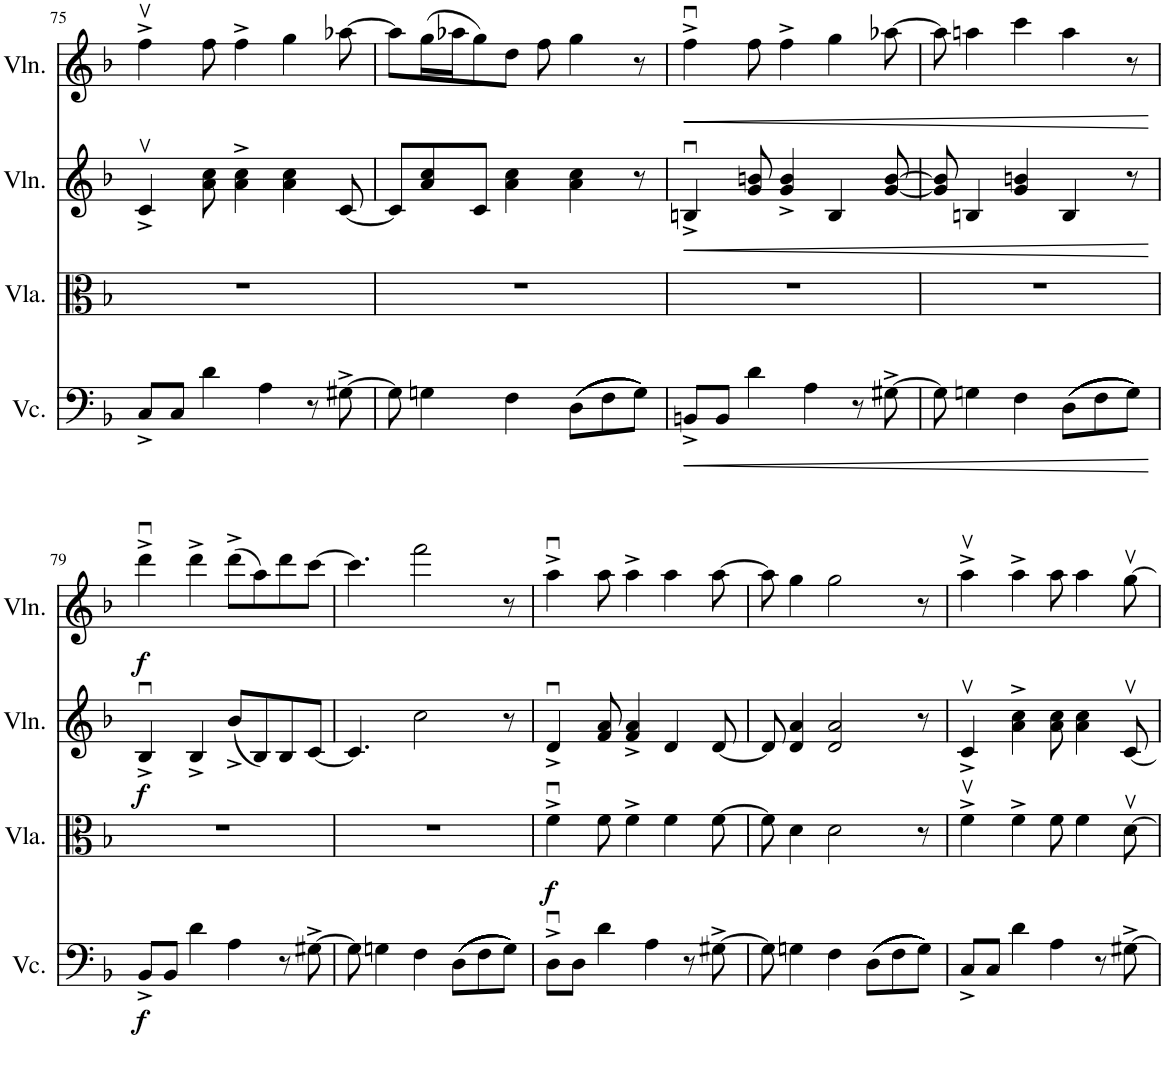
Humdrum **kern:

**kern	**dynam	**kern	**dynam	**kern	**dynam	**kern	**dynam
*part4	*part4	*part3	*part3	*part2	*part2	*part1	*part1
*staff4	*staff4	*staff3	*staff3	*staff2	*staff2	*staff1	*staff1
*I"Violoncello	*	*I"Viola	*	*I"Violin	*	*I"Violin	*
*I'Vc.	*	*I'Vla.	*	*I'Vln.	*	*I'Vln.	*
!!LO:PB:g=z
*clefF4	*	*clefC3	*	*clefG2	*	*clefG2	*
*k[b-]	*	*k[b-]	*	*k[b-]	*	*k[b-]	*
*M2/2	*	*M2/2	*	*M2/2	*	*M2/2	*
*met(c|)	*	*met(c|)	*	*met(c|)	*	*met(c|)	*
=75	=75	=75	=75	=75	=75	=75	=75
8C^/L	.	1r	.	4cv^/	.	4ffv^\	.
8C/J	.	.	.	.	.	.	.
4d\	.	.	.	8a\ 8cc\	.	8ff\	.
.	.	.	.	4a\^ 4cc\^	.	4ff^\	.
4A\	.	.	.	.	.	.	.
.	.	.	.	4a\ 4cc\	.	4gg\	.
8r	.	.	.	.	.	.	.
[8G#X^\	.	.	.	[8c/	.	[8aa-X\	.
=76	=76	=76	=76	=76	=76	=76	=76
8G#\]	.	1r	.	8c/L]	.	8aa-\L]	.
4Gn\	.	.	.	8a/ 8cc/	.	(16gg\L	.
.	.	.	.	.	.	16aa-X\J	.
.	.	.	.	8c/J	.	8gg\)	.
4F\	.	.	.	4a\ 4cc\	.	8dd\J	.
.	.	.	.	.	.	8ff\	.
((((((8D\L	.	.	.	4a\ 4cc\	.	4gg\	.
8F\	.	.	.	.	.	.	.
8G\J))))))	.	.	.	8r	.	8r	.
=77	=77	=77	=77	=77	=77	=77	=77
!	!LO:HP:b	!	!	!	!LO:HP:b	!	!LO:HP:b
8BBn^/L	<	1r	.	4Bnu^/	<	4ffu^\	<
8BB/J	.	.	.	.	.	.	.
4d\	.	.	.	8g/ 8bn/	.	8ff\	.
.	.	.	.	4g/^ 4b/^	.	4ff^\	.
4A\	.	.	.	.	.	.	.
.	.	.	.	4B/	.	4gg\	.
8r	.	.	.	.	.	.	.
[8G#X^\	.	.	.	[8g/ [8b/	.	[8aa-X\	.
=78	=78	=78	=78	=78	=78	=78	=78
8G#\]	.	1r	.	8g/] 8b/]	.	8aa-\]	.
4Gn\	.	.	.	4Bn/	.	4aan\	.
4F\	.	.	.	4g/ 4bn/	.	4ccc\	.
((((((8D\L	.	.	.	4B/	.	4aa\	.
8F\	.	.	.	.	.	.	.
8G\J))))))	.	.	.	8r	.	8r	.
.	[	.	.	.	[	.	[
!!LO:LB:g=z
=79	=79	=79	=79	=79	=79	=79	=79
!	!LO:DY:b	!	!	!	!LO:DY:b	!	!LO:DY:b
8BB-^/L	f	1r	.	4B-u^/	f	4dddu^\	f
8BB-/J	.	.	.	.	.	.	.
4d\	.	.	.	4B-^/	.	4ddd^\	.
4A\	.	.	.	(8b-^/L	.	(8ddd^\L	.
.	.	.	.	8B-/)	.	8aa\)	.
8r	.	.	.	8B-/	.	8ddd\	.
[8G#X^\	.	.	.	[8c/J	.	[8ccc\J	.
=80	=80	=80	=80	=80	=80	=80	=80
8G#\]	.	1r	.	4.c/]	.	4.ccc\]	.
4Gn\	.	.	.	.	.	.	.
4F\	.	.	.	2cc\	.	2fff\	.
((((((8D\L	.	.	.	.	.	.	.
8F\	.	.	.	.	.	.	.
8G\J))))))	.	.	.	8r	.	8r	.
=81	=81	=81	=81	=81	=81	=81	=81
!	!	!	!LO:DY:b	!	!	!	!
8Du^\L	.	4fu^\	f	4du^/	.	4aau^\	.
8D\J	.	.	.	.	.	.	.
4d\	.	8f\	.	8f/ 8a/	.	8aa\	.
.	.	4f^\	.	4f/^ 4a/^	.	4aa^\	.
4A\	.	.	.	.	.	.	.
.	.	4f\	.	4d/	.	4aa\	.
8r	.	.	.	.	.	.	.
[8G#X^\	.	[8f\	.	[8d/	.	[8aa\	.
=82	=82	=82	=82	=82	=82	=82	=82
8G#\]	.	8f\]	.	8d/]	.	8aa\]	.
4Gn\	.	4d\	.	4d/ 4a/	.	4gg\	.
4F\	.	2d\	.	2d/ 2a/	.	2gg\	.
(((((((8D\L	.	.	.	.	.	.	.
8F\	.	.	.	.	.	.	.
8G\J)))))))	.	8r	.	8r	.	8r	.
=83	=83	=83	=83	=83	=83	=83	=83
8C^/L	.	4fv^\	.	4cv^/	.	4aav^\	.
8C/J	.	.	.	.	.	.	.
4d\	.	4f^\	.	4a\^ 4cc\^	.	4aa^\	.
4A\	.	8f\	.	8a\ 8cc\	.	8aa\	.
.	.	4f\	.	4a\ 4cc\	.	4aa\	.
8r	.	.	.	.	.	.	.
[8G#X^\	.	[8dv\	.	[8cv/	.	[8ggv\	.
=	=	=	=	=	=	=	=
*-	*-	*-	*-	*-	*-	*-	*-
